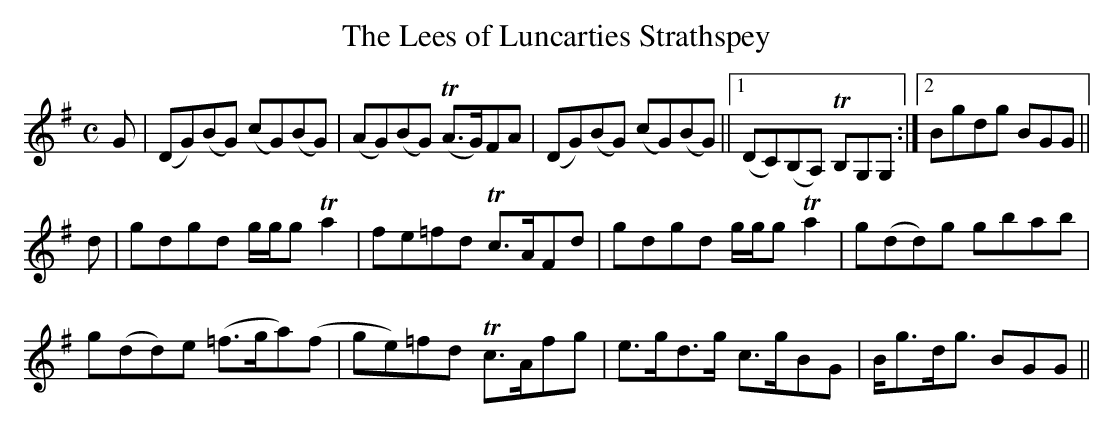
X:1
T:Lees of Luncarties Strathspey, The
M:C
L:1/8
K:G
G|(DG)(BG) (cG)(BG)|(AG)(BG) T(A>G)FA|(DG)(BG) (cG)(BG)||1 (DC)(B,A,) TB,G,G,:|2 Bgdg BGG||
d|gdgd g/g/g Ta2|fe=fd Tc>AFd|gdgd g/g/g Ta2|g(dd)g gbab|
g(dd)e (=f>ga)(f|ge)=fd Tc>Afg|e>gd>g c>gBG|B<gd<g BGG||
